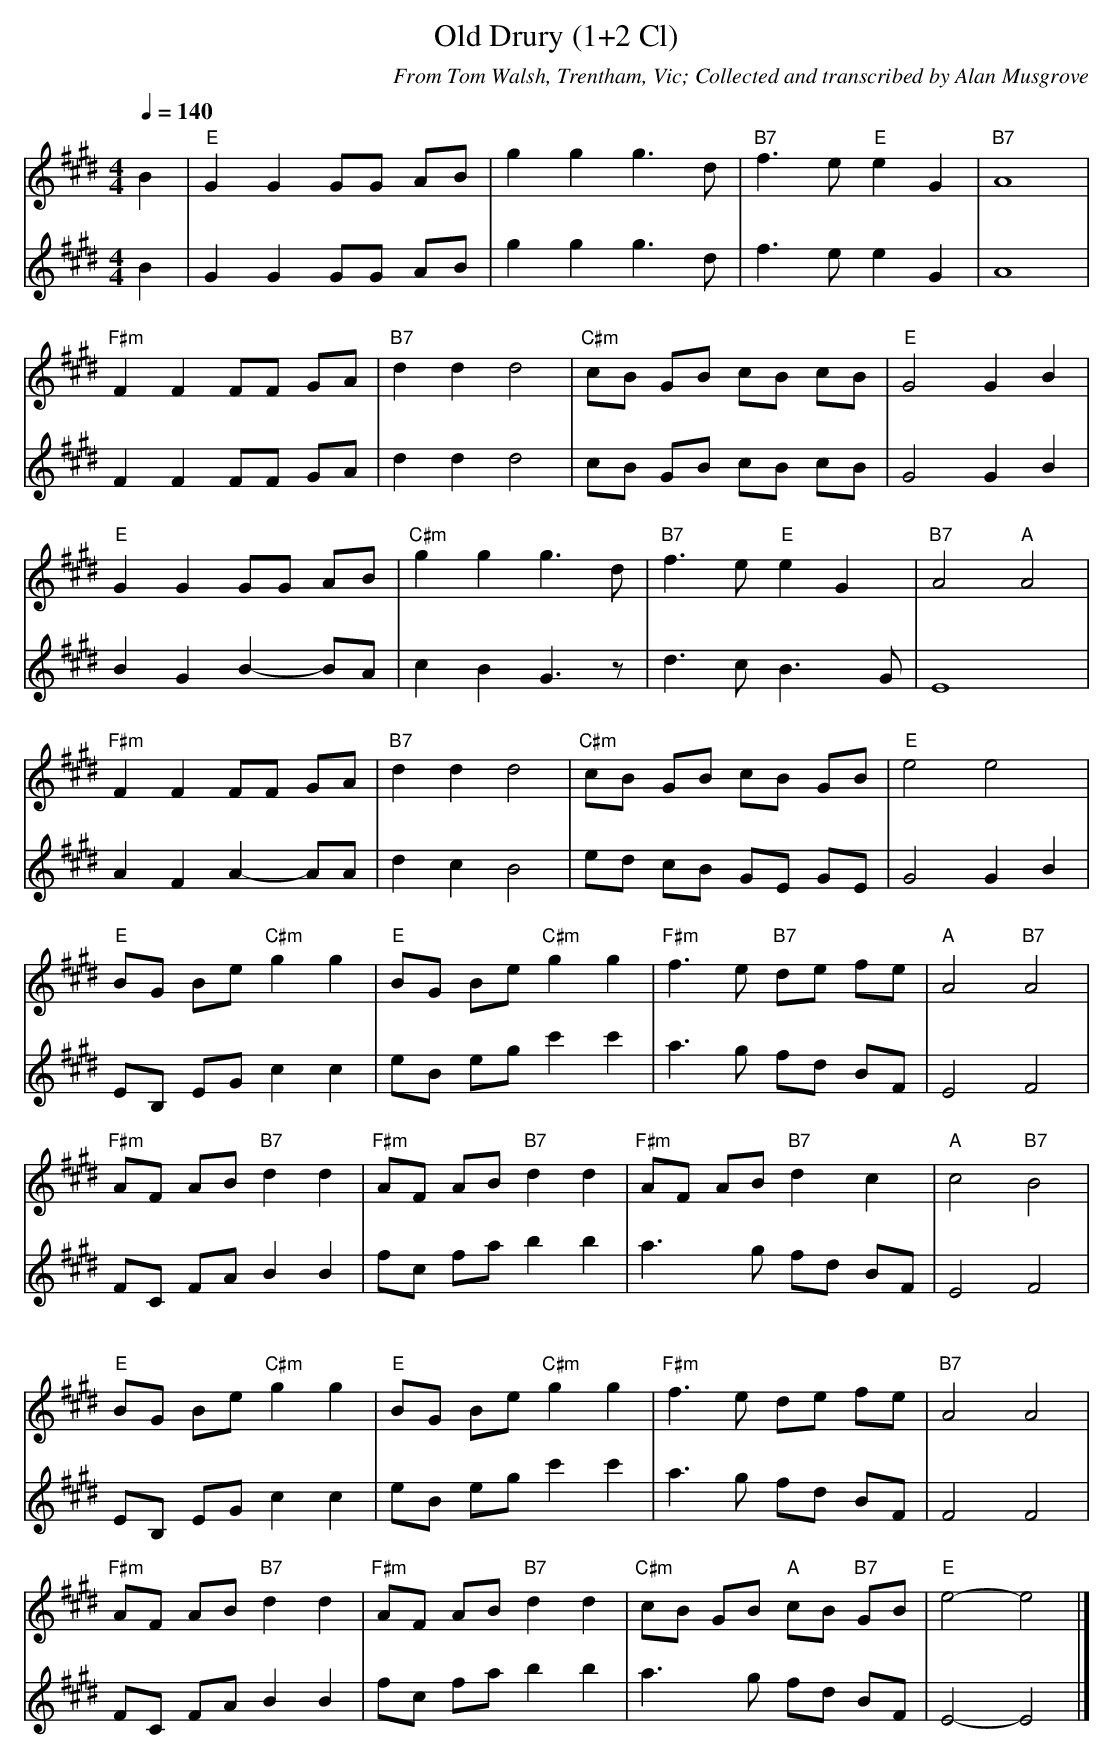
X:1
T:Old Drury (1+2 Cl)
C:From Tom Walsh, Trentham, Vic; Collected and transcribed by Alan Musgrove
M:4/4
L:1/8
Q:1/4=140
K:Emaj
V:1
B2|"E"G2G2GG AB|g2g2g3d|"B7"f3e"E"e2G2|"B7"A8|
"F#m"F2F2FF GA|"B7"d2d2d4|"C#m"cB GB cB cB|"E"G4G2B2|
"E"G2G2GG AB|"C#m"g2g2g3d|"B7"f3e"E"e2G2|"B7"A4"A"A4|
"F#m"F2F2FF GA|"B7"d2d2d4|"C#m"cB GB cB GB|"E"e4e4|
"E"BG Be"C#m"g2g2|"E"BG Be "C#m"g2g2|"F#m"f3e "B7"de fe|"A"A4"B7"A4|
"F#m"AF AB "B7"d2d2|"F#m"AF AB "B7"d2d2|"F#m"AF AB "B7"d2c2|"A"c4"B7"B4|
"E"BG Be"C#m"g2g2|"E"BG Be"C#m"g2g2|"F#m"f3e de fe|"B7"A4A4|
"F#m"AF AB "B7"d2d2|"F#m"AF AB "B7"d2d2|"C#m"cB GB "A"cB "B7"GB|"E"e4-e4|]
V:2
B2|G2G2GG AB|g2g2g3d|f3ee2G2|A8|
F2F2FF GA|d2d2d4|cB GB cB cB|G4G2B2|
B2G2B2-BA|c2B2G3z|d3cB3G|E8|
A2F2A2-AA|d2c2B4|ed cB GE GE|G4G2B2|
EB, EGc2c2|eB egc'2c'2|a3g fd BF|E4F4|
FC FAB2B2|fc fa b2b2|a3g fd BF|E4F4|
EB, EGc2c2|eB egc'2c'2|a3g fd BF|F4F4|
FC FAB2B2|fc fa b2b2|a3g fd BF|E4-E4|]
